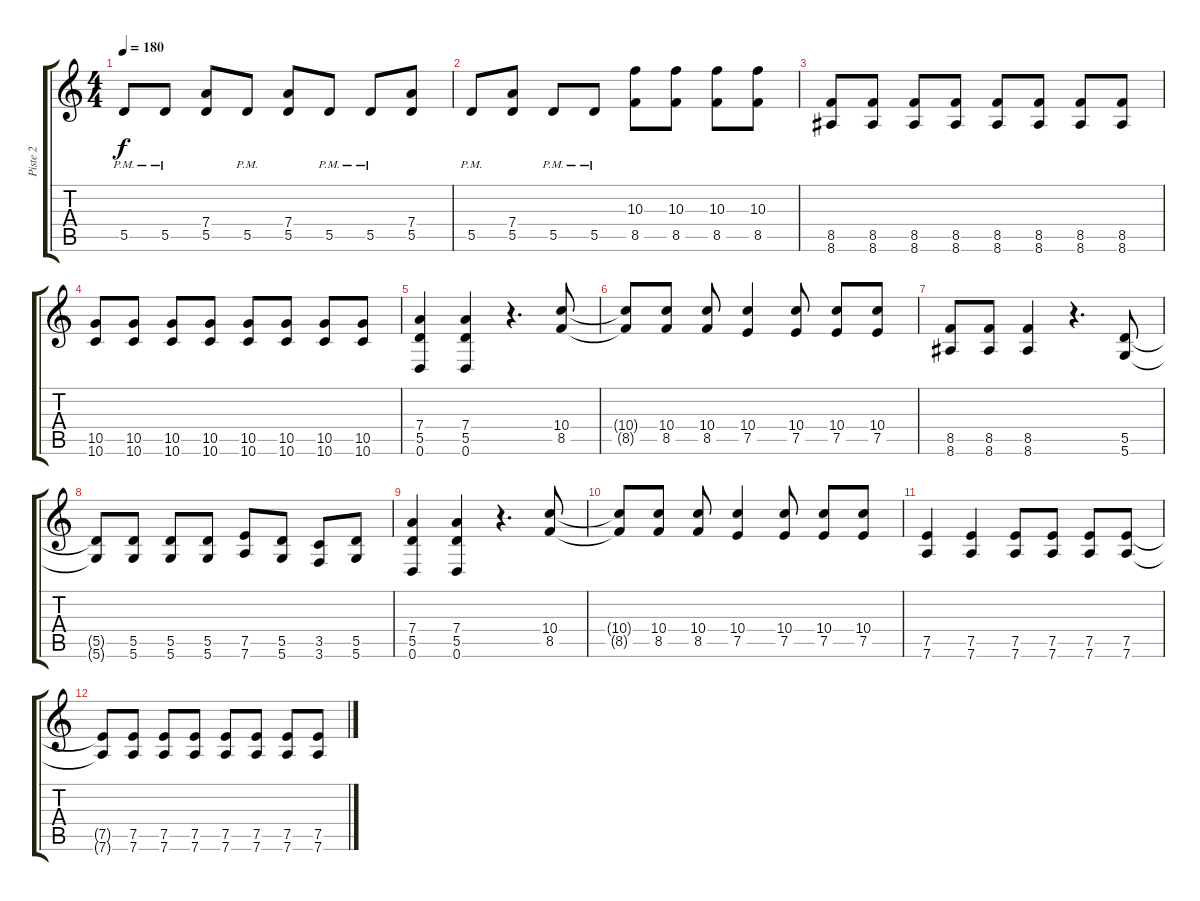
\track ("Piste 2" "Piste 2") {instrument overdrivenguitar}
\staff {score tabs}
\tuning (E4 B3 G3 D3 A2 D2) {hide}
\ts (4 4)
\tempo 180
\clef g2
\ks c
5.5{pm}.8{dy f} 5.5{pm}.8 (7.4 5.5).8 5.5{pm}.8 (7.4 5.5).8 5.5{pm}.8 5.5{pm}.8 (7.4 5.5).8 |
5.5{pm}.8 (7.4 5.5).8 5.5{pm}.8 5.5{pm}.8 (10.3 8.5).8 (10.3 8.5).8 (10.3 8.5).8 (10.3 8.5).8 |
(8.5 8.6).8 (8.5 8.6).8 (8.5 8.6).8 (8.5 8.6).8 (8.5 8.6).8 (8.5 8.6).8 (8.5 8.6).8 (8.5 8.6).8 |
(10.5 10.6).8 (10.5 10.6).8 (10.5 10.6).8 (10.5 10.6).8 (10.5 10.6).8 (10.5 10.6).8 (10.5 10.6).8 (10.5 10.6).8 |
(7.4 5.5 0.6).4 (7.4 5.5 0.6).4 r.4{d} (10.4 8.5).8 |
(10.4{t} 8.5{t}).8 (10.4 8.5).8 (10.4 8.5).8 (10.4 7.5).4 (10.4 7.5).8 (10.4 7.5).8 (10.4 7.5).8 |
(8.5 8.6).8 (8.5 8.6).8 (8.5 8.6).4 r.4{d} (5.5 5.6).8 |
(5.5{t} 5.6{t}).8 (5.5 5.6).8 (5.5 5.6).8 (5.5 5.6).8 (7.5 7.6).8 (5.5 5.6).8 (3.5 3.6).8 (5.5 5.6).8 |
(7.4 5.5 0.6).4 (7.4 5.5 0.6).4 r.4{d} (10.4 8.5).8 |
(10.4{t} 8.5{t}).8 (10.4 8.5).8 (10.4 8.5).8 (10.4 7.5).4 (10.4 7.5).8 (10.4 7.5).8 (10.4 7.5).8 |
(7.5 7.6).4 (7.5 7.6).4 (7.5 7.6).8 (7.5 7.6).8 (7.5 7.6).8 (7.5 7.6).8 |
(7.5{t} 7.6{t}).8 (7.5 7.6).8 (7.5 7.6).8 (7.5 7.6).8 (7.5 7.6).8 (7.5 7.6).8 (7.5 7.6).8 (7.5 7.6).8
